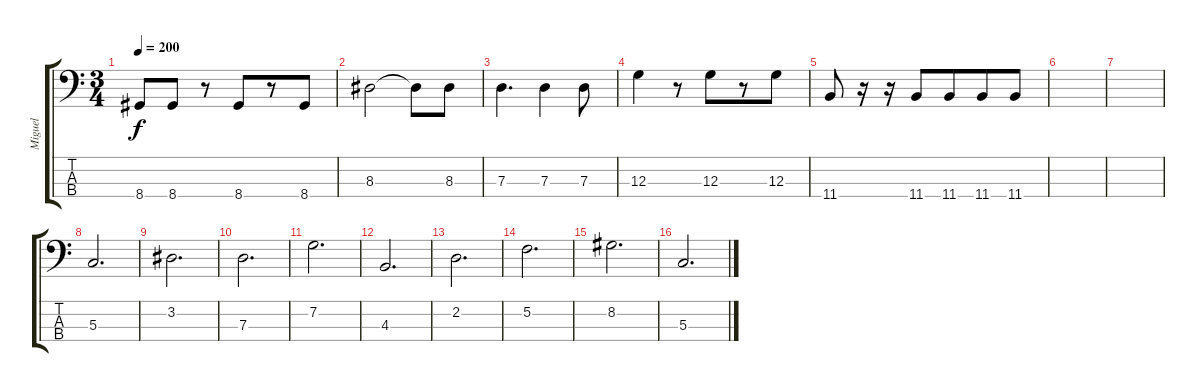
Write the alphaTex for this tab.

\track ("Miguel" "Miguel") {instrument electricbassfinger}
\staff {score tabs}
\tuning (F2 C2 G1 C1) {hide}
\ts (3 4)
\tempo 200
\clef f4
\ks c
8.4.8{dy f} 8.4.8 r.8 8.4.8{beam merge} r.8 8.4.8 |
8.3.2 8.3{t}.8{beam merge} 8.3.8 |
7.3.4{d} 7.3.4 7.3.8 |
12.3.4{beam merge} r.8 12.3.8{beam merge} r.8 12.3.8 |
11.4.8 r.16 r.16{beam merge} 11.4.8 11.4.8{beam merge} 11.4.8 11.4.8 |
|
|
5.3.2{d} |
3.2.2{d} |
7.3.2{d} |
7.2.2{d} |
4.3.2{d} |
2.2.2{d} |
5.2.2{d} |
8.2.2{d} |
5.3.2{d}
